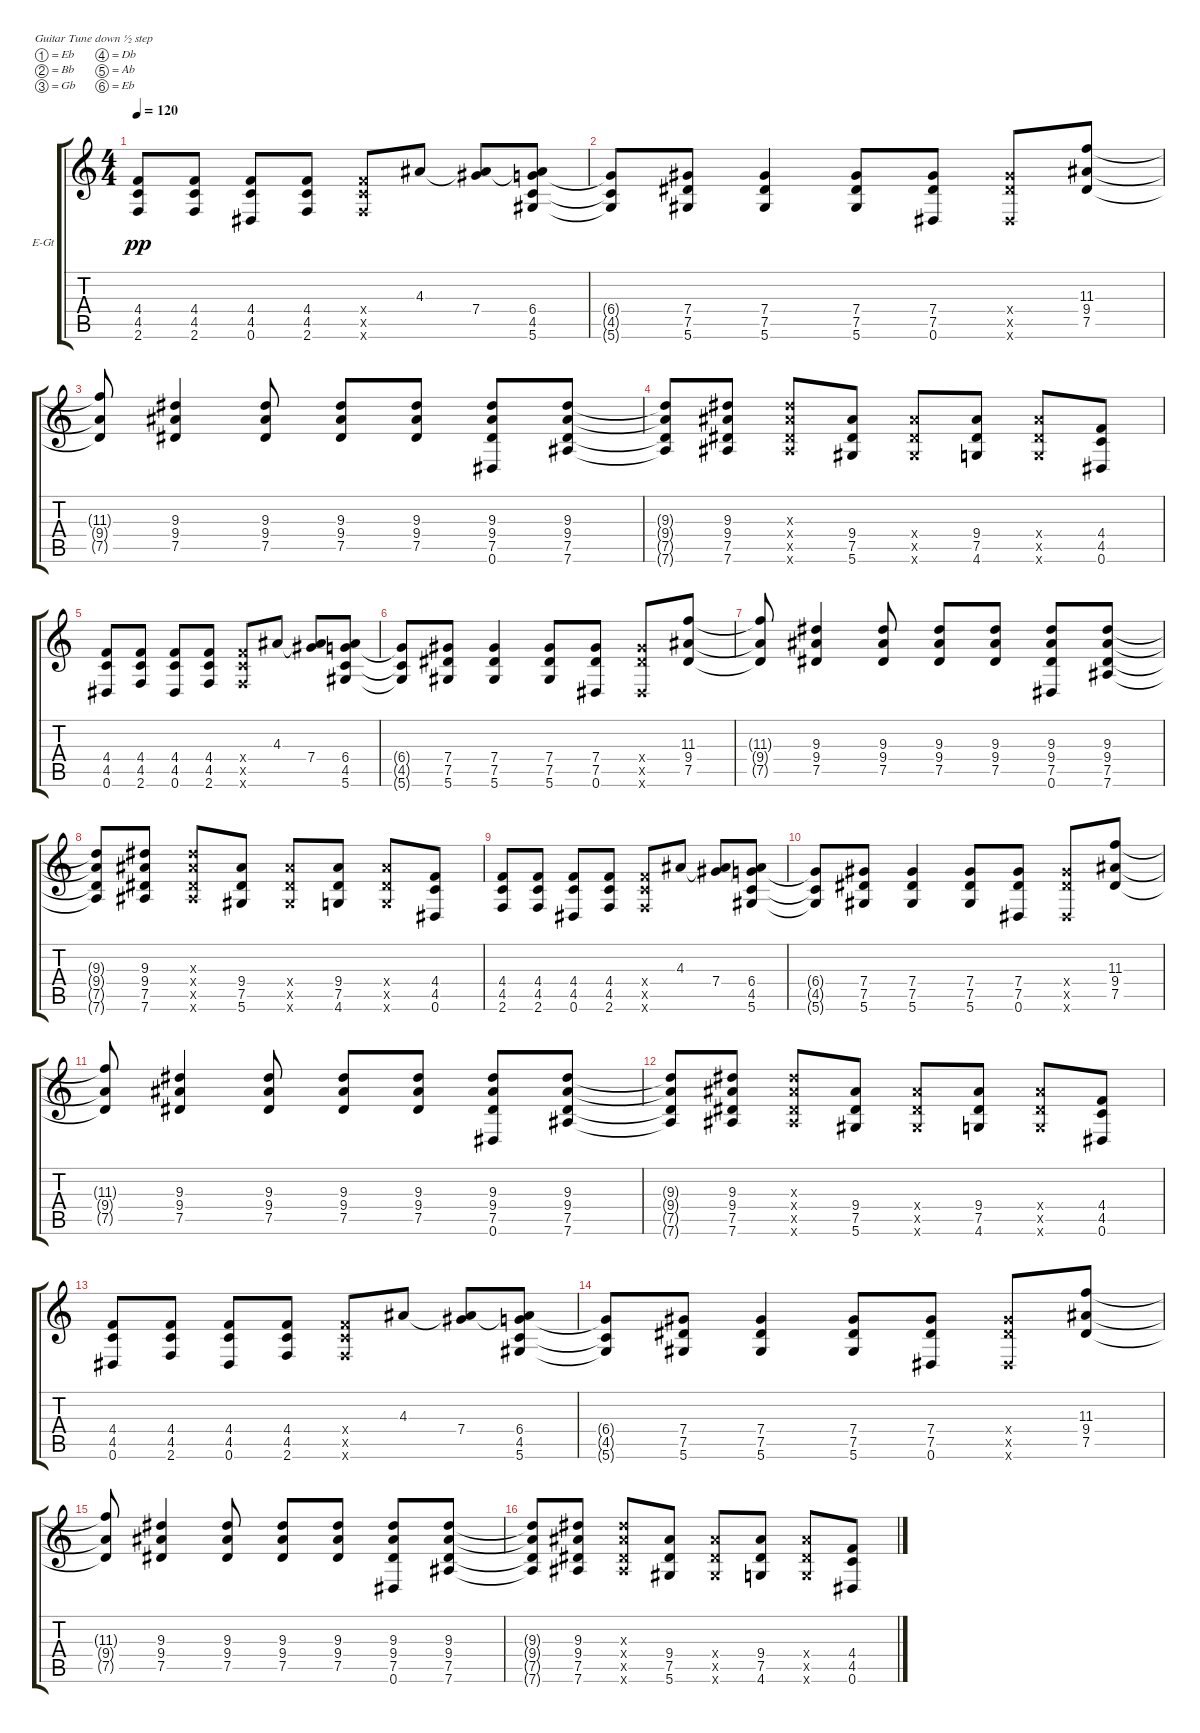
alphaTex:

\defaultSystemsLayout 4
\bracketExtendMode groupsimilarinstruments
\firstSystemTrackNameOrientation horizontal
\otherSystemsTrackNameOrientation horizontal
\track ("Electric Guitar" "E-Gt") {instrument distortionguitar}
\staff {score tabs}
\tuning (Eb4 Bb3 Gb3 Db3 Ab2 Eb2)
\ts (4 4)
\tempo 120
\clef g2
\scale
0.485477
\ks c
(2.6 4.5 4.4).8{dy pp instrument distortionguitar} (2.6 4.5 4.4).8 (0.6 4.5 4.4).8 (2.6 4.5 4.4).8 (2.6{x} 4.5{x} 4.4{x}).8 4.3.8 (7.4 4.3{t}).8 (4.5 6.4 4.3{t} 5.6).8 |
\scale
0.257261 (5.6{t} 4.5{t} 6.4{t}).8 (5.6 7.4 7.5).8 (5.6 7.4 7.5).4 (5.6 7.5 7.4).8 (0.6 7.5 7.4).8 (0.6{x} 7.5{x} 7.4{x}).8 (7.5 9.4 11.3).8 |
\scale
0.257261 (7.5{t} 9.4{t} 11.3{t}).8 (7.5 9.4 9.3).4 (7.5 9.4 9.3).8 (7.5 9.4 9.3).8 (7.5 9.4 9.3).8 (0.6 7.5 9.4 9.3).8 (7.6 7.5 9.4 9.3).8 |
\scale
0.333333 (9.3{t} 9.4{t} 7.5{t} 7.6{t}).8 (7.6 7.5 9.4 9.3).8 (9.3{x} 9.4{x} 7.5{x} 7.6{x}).8 (5.6 7.5 9.4).8 (5.6{x} 7.5{x} 9.4{x}).8 (9.4 7.5 4.6).8 (9.4{x} 7.5{x} 4.6{x}).8 (0.6 4.5 4.4).8 |
\scale
0.333333 (0.6 4.5 4.4).8 (2.6 4.5 4.4).8 (0.6 4.5 4.4).8 (2.6 4.5 4.4).8 (2.6{x} 4.5{x} 4.4{x}).8 4.3.8 (7.4 4.3{t}).8 (4.5 6.4 4.3{t} 5.6).8 |
\scale
0.333333 (5.6{t} 4.5{t} 6.4{t}).8 (5.6 7.4 7.5).8 (5.6 7.4 7.5).4 (5.6 7.5 7.4).8 (0.6 7.5 7.4).8 (0.6{x} 7.5{x} 7.4{x}).8 (7.5 9.4 11.3).8 |
\scale
0.333333 (7.5{t} 9.4{t} 11.3{t}).8 (7.5 9.4 9.3).4 (7.5 9.4 9.3).8 (7.5 9.4 9.3).8 (7.5 9.4 9.3).8 (0.6 7.5 9.4 9.3).8 (7.6 7.5 9.4 9.3).8 |
\scale
0.333333 (9.3{t} 9.4{t} 7.5{t} 7.6{t}).8 (7.6 7.5 9.4 9.3).8 (9.3{x} 9.4{x} 7.5{x} 7.6{x}).8 (5.6 7.5 9.4).8 (5.6{x} 7.5{x} 9.4{x}).8 (9.4 7.5 4.6).8 (9.4{x} 7.5{x} 4.6{x}).8 (0.6 4.5 4.4).8 |
\scale
0.333333 (2.6 4.5 4.4).8 (2.6 4.5 4.4).8 (0.6 4.5 4.4).8 (2.6 4.5 4.4).8 (2.6{x} 4.5{x} 4.4{x}).8 4.3.8 (7.4 4.3{t}).8 (4.5 6.4 4.3{t} 5.6).8 |
\scale
0.333333 (5.6{t} 4.5{t} 6.4{t}).8 (5.6 7.4 7.5).8 (5.6 7.4 7.5).4 (5.6 7.5 7.4).8 (0.6 7.5 7.4).8 (0.6{x} 7.5{x} 7.4{x}).8 (7.5 9.4 11.3).8 |
\scale
0.333333 (7.5{t} 9.4{t} 11.3{t}).8 (7.5 9.4 9.3).4 (7.5 9.4 9.3).8 (7.5 9.4 9.3).8 (7.5 9.4 9.3).8 (0.6 7.5 9.4 9.3).8 (7.6 7.5 9.4 9.3).8 |
\scale
0.333333 (9.3{t} 9.4{t} 7.5{t} 7.6{t}).8 (7.6 7.5 9.4 9.3).8 (9.3{x} 9.4{x} 7.5{x} 7.6{x}).8 (5.6 7.5 9.4).8 (5.6{x} 7.5{x} 9.4{x}).8 (9.4 7.5 4.6).8 (9.4{x} 7.5{x} 4.6{x}).8 (0.6 4.5 4.4).8 |
\scale
0.333333 (0.6 4.5 4.4).8 (2.6 4.5 4.4).8 (0.6 4.5 4.4).8 (2.6 4.5 4.4).8 (2.6{x} 4.5{x} 4.4{x}).8 4.3.8 (7.4 4.3{t}).8 (4.5 6.4 4.3{t} 5.6).8 |
\scale
0.333333 (5.6{t} 4.5{t} 6.4{t}).8 (5.6 7.4 7.5).8 (5.6 7.4 7.5).4 (5.6 7.5 7.4).8 (0.6 7.5 7.4).8 (0.6{x} 7.5{x} 7.4{x}).8 (7.5 9.4 11.3).8 |
\scale
0.333333 (7.5{t} 9.4{t} 11.3{t}).8 (7.5 9.4 9.3).4 (7.5 9.4 9.3).8 (7.5 9.4 9.3).8 (7.5 9.4 9.3).8 (0.6 7.5 9.4 9.3).8 (7.6 7.5 9.4 9.3).8 |
(9.3{t} 9.4{t} 7.5{t} 7.6{t}).8 (7.6 7.5 9.4 9.3).8 (9.3{x} 9.4{x} 7.5{x} 7.6{x}).8 (5.6 7.5 9.4).8 (5.6{x} 7.5{x} 9.4{x}).8 (9.4 7.5 4.6).8 (9.4{x} 7.5{x} 4.6{x}).8 (0.6 4.5 4.4).8
